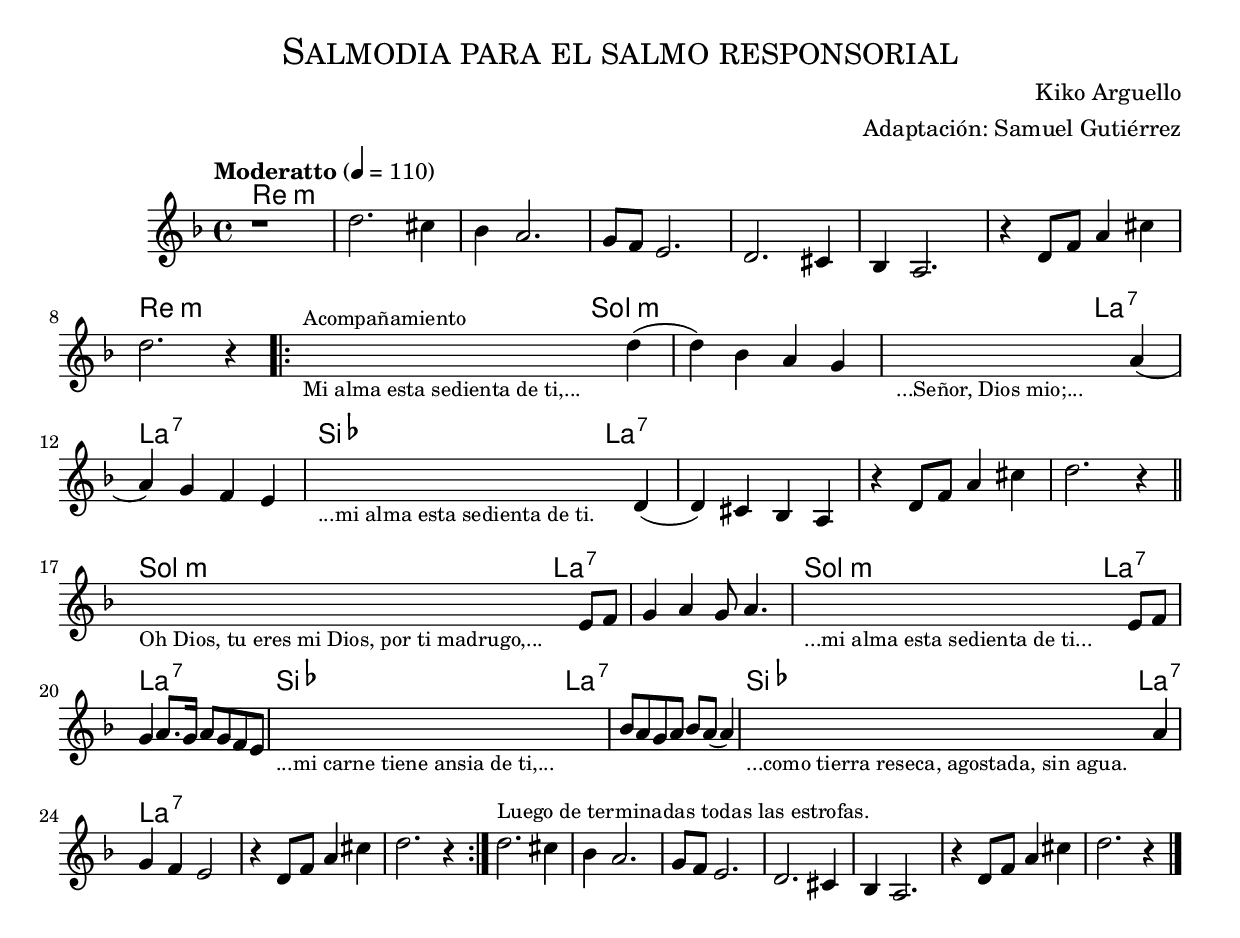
% ****************************************************************
%	Salmo responsorial - Violin
%	by serach.sam@
% ****************************************************************
\language "espanol"
\version "2.23.2"

% --- Includes
%\include "texto.ily"

% --- Tamaño del pentagrama
%#(set-global-staff-size 25)

% --- Parametro globales
global = {  \tempo "Moderatto" 4 = 110 \clef treble \key fas \minor \time 4/4 s1*33 \bar "|." }

% --- Cabecera
\header {
  title = \markup{\medium \smallCaps "Salmodia para el salmo responsorial"}
  composer = "Kiko Arguello"
  arranger = \markup {\right-column { "Adaptación: Samuel Gutiérrez" }}
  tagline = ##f
  breakbefore = ##t
}

% --- Musica
instrumento = \relative do'' {
  \compressEmptyMeasures
  %Escribir la musica aqui...
  r1 				| %1
  fas2. mis4 			| %2
  re4 dos2.   			| %3
  si8 la sols2.			| %4
  fas2. mis4 			| %5
  re4 dos2. 			| %6
  r4 fas8 la dos4 mis4		| %7
  fas2. r4 \bar ".|:"		| %8
  \textLengthOn
  s2._\markup \center-column { \small "Mi alma esta sedienta de ti,..." }^\markup { \small Acompañamiento } fas4( | %9
  \textLengthOff
  fas4) re dos si		| %10
  \textLengthOn
  s2._\markup \center-column { \small "...Señor, Dios mio;..." } dos4( | %11
  \textLengthOff
  dos4) si la sols		| %12
  \textLengthOn
  s2._\markup \center-column { \small "...mi alma esta sedienta de ti." } fas4( | %13
  \textLengthOff
  fas4) mis re dos		| %14
  r4 fas8 la dos4 mis4 	| %15
  fas2. r4 \bar "||"		| %16
  \textLengthOn
  s2._\markup \center-column { \small "Oh Dios, tu eres mi Dios, por ti madrugo,..." } sols,8 la | %17
  \textLengthOff
  si4 dos si8 dos4.		| %18
  \textLengthOn
  s2._\markup \center-column { \small "...mi alma esta sedienta de ti..." } sols8 la | %19
  \textLengthOff
  si4 dos8. si16 dos8 si8 la8 sols8	| %20
  \textLengthOn
  s1_\markup \center-column { \small "...mi carne tiene ansia de ti,..." } | %21
  \textLengthOff
  re'8 dos si dos re[ dos]( dos4)	| %22
  \textLengthOn
  s2._\markup \center-column { \small "...como tierra reseca, agostada, sin agua." } dos4 | %23
  \textLengthOff
  si la sols2	| %24
  r4 fas8 la dos4 mis4	| %25
  fas2. r4 \bar ":|."		| %26
  fas2.^\markup { \small "Luego de terminadas todas las estrofas." } mis4 | %27
  re4 dos2.   			| %28
  si8 la sols2.			| %29
  fas2. mis4 			| %30
  re4 dos2. 			| %31
  r4 fas8 la dos4 mis4		| %32
  fas2. r4 \bar "|."		| %33
}

% --- Acordes
acordes = \new ChordNames {
  \set chordChanges = ##t
  \italianChords
  \chordmode {
    fas1:m  fas1:m fas1:m fas1:m fas1:m fas1:m fas1:m fas1:m
    fas2:m si2:m si1:m si2:m dos2:7 dos1:7 re2 dos2:7 dos1:7 dos1:7 dos1:7
    si2:m dos2:7 dos1:7
    si2:m dos2:7 dos1:7
    re2 dos2:7 dos1:7
    re2 dos2:7 dos1:7 dos1:7
  }
}

% --- Partitura
\score {
  <<
    \transpose fas re {\acordes}
    \new Staff {<<
      \set Staff.midiInstrument = #"violin"
      <<
        \new Voice = "instrument" { \transpose fas re {<< \global \instrumento >>} }
      >>
    >>}
  >>
  \midi {}
  \layout {}
}

% --- Pagina
\paper {
  #( set-default-paper-size "letter" )
}

%{
convert-ly (GNU LilyPond) 2.19.83  convert-ly: Procesando «»...
Aplicando la conversión: 2.19.2, 2.19.7, 2.19.11, 2.19.16, 2.19.22,
2.19.24, 2.19.28, 2.19.29, 2.19.32, 2.19.40, 2.19.46, 2.19.49, 2.19.80
%}


%{
convert-ly (GNU LilyPond) 2.19.83  convert-ly: Procesando «»...
Aplicando la conversión:     El documento no ha cambiado.
%}
